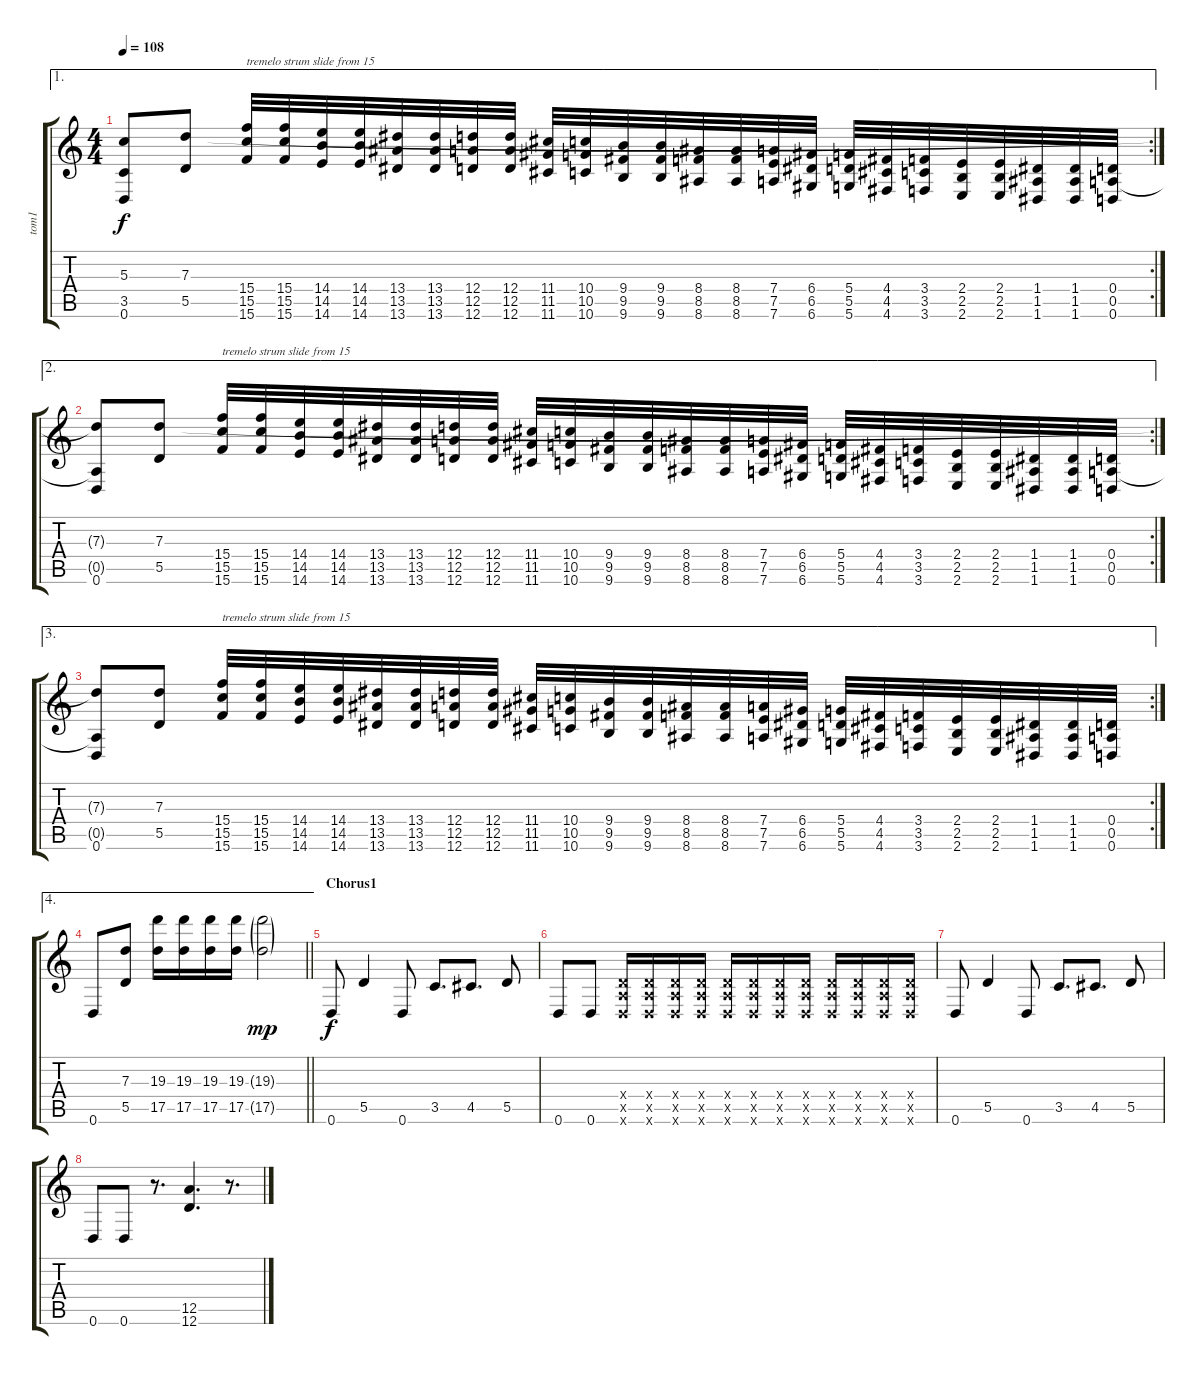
\track ("tom1" "tom1") {instrument distortionguitar}
\staff {score tabs}
\tuning (E4 B3 G3 D3 A2 D2) {hide}
\ae 1
\rc 2
\ts (4 4)
\tempo 108
\clef g2
\ks c
(5.3{t} 3.5{t} 0.6).8{dy f} (7.3 5.5).8 (15.4 15.5 15.6).32{txt "tremelo strum slide from 15"} (15.4 15.5 15.6).32 (14.4 14.5 14.6).32 (14.4 14.5 14.6).32 (13.4 13.5 13.6).32 (13.4 13.5 13.6).32 (12.4 12.5 12.6).32 (12.4 12.5 12.6).32 (11.4 11.5 11.6).32 (10.4 10.5 10.6).32 (9.4 9.5 9.6).32 (9.4 9.5 9.6).32 (8.4 8.5 8.6).32 (8.4 8.5 8.6).32 (7.4 7.5 7.6).32 (6.4 6.5 6.6).32 (5.4 5.5 5.6).32 (4.4 4.5 4.6).32 (3.4 3.5 3.6).32 (2.4 2.5 2.6).32 (2.4 2.5 2.6).32 (1.4 1.5 1.6).32 (1.4 1.5 1.6).32 (0.4 0.5 0.6).32 |
\ae 2
\rc 2
(7.3{t} 0.5{t} 0.6).8 (7.3 5.5).8 (15.4 15.5 15.6).32{txt "tremelo strum slide from 15"} (15.4 15.5 15.6).32 (14.4 14.5 14.6).32 (14.4 14.5 14.6).32 (13.4 13.5 13.6).32 (13.4 13.5 13.6).32 (12.4 12.5 12.6).32 (12.4 12.5 12.6).32 (11.4 11.5 11.6).32 (10.4 10.5 10.6).32 (9.4 9.5 9.6).32 (9.4 9.5 9.6).32 (8.4 8.5 8.6).32 (8.4 8.5 8.6).32 (7.4 7.5 7.6).32 (6.4 6.5 6.6).32 (5.4 5.5 5.6).32 (4.4 4.5 4.6).32 (3.4 3.5 3.6).32 (2.4 2.5 2.6).32 (2.4 2.5 2.6).32 (1.4 1.5 1.6).32 (1.4 1.5 1.6).32 (0.4 0.5 0.6).32 |
\ae 3
\rc 2
(7.3{t} 0.5{t} 0.6).8 (7.3 5.5).8 (15.4 15.5 15.6).32{txt "tremelo strum slide from 15"} (15.4 15.5 15.6).32 (14.4 14.5 14.6).32 (14.4 14.5 14.6).32 (13.4 13.5 13.6).32 (13.4 13.5 13.6).32 (12.4 12.5 12.6).32 (12.4 12.5 12.6).32 (11.4 11.5 11.6).32 (10.4 10.5 10.6).32 (9.4 9.5 9.6).32 (9.4 9.5 9.6).32 (8.4 8.5 8.6).32 (8.4 8.5 8.6).32 (7.4 7.5 7.6).32 (6.4 6.5 6.6).32 (5.4 5.5 5.6).32 (4.4 4.5 4.6).32 (3.4 3.5 3.6).32 (2.4 2.5 2.6).32 (2.4 2.5 2.6).32 (1.4 1.5 1.6).32 (1.4 1.5 1.6).32 (0.4 0.5 0.6).32 |
\ae 4
\barLineRight lightlight
0.6.8 (7.3 5.5).8 (19.3 17.5).16 (19.3 17.5).16 (19.3 17.5).16 (19.3 17.5).16 (19.3{g} 17.5{g}).2{dy mp} |
\section ("" "Chorus1")
0.6.8{dy f} 5.5.4 0.6.8 3.5.8{d} 4.5.8{d} 5.5.8 |
0.6.8 0.6.8 (0.4{x} 0.5{x} 0.6{x}).16 (0.4{x} 0.5{x} 0.6{x}).16 (0.4{x} 0.5{x} 0.6{x}).16 (0.4{x} 0.5{x} 0.6{x}).16 (0.4{x} 0.5{x} 0.6{x}).16 (0.4{x} 0.5{x} 0.6{x}).16 (0.4{x} 0.5{x} 0.6{x}).16 (0.4{x} 0.5{x} 0.6{x}).16 (0.4{x} 0.5{x} 0.6{x}).16 (0.4{x} 0.5{x} 0.6{x}).16 (0.4{x} 0.5{x} 0.6{x}).16 (0.4{x} 0.5{x} 0.6{x}).16 |
0.6.8 5.5.4 0.6.8 3.5.8{d} 4.5.8{d} 5.5.8 |
0.6.8 0.6.8 r.8{d} (12.5 12.6).4{d} r.8{d}
